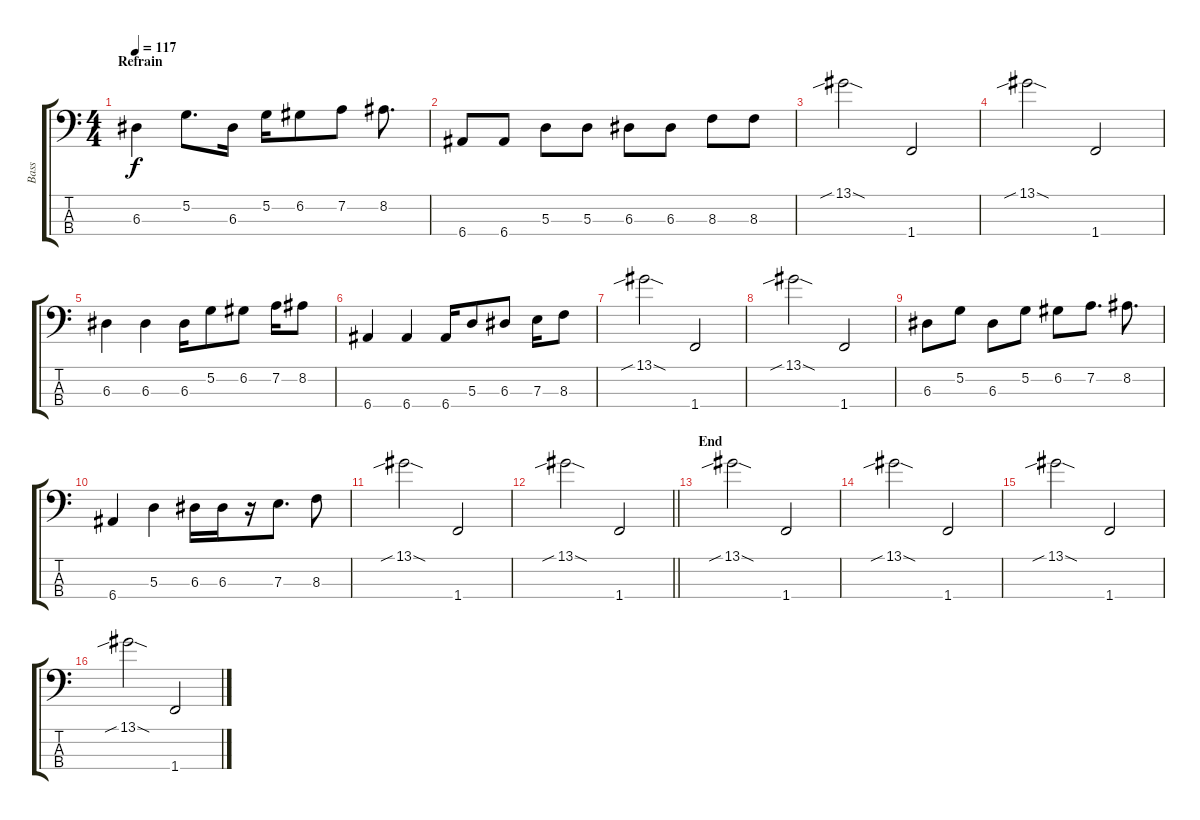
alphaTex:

\track ("Bass" "Bass") {instrument electricbassfinger}
\staff {score tabs}
\tuning (G2 D2 A1 E1) {hide}
\ts (4 4)
\section ("" "Refrain")
\tempo 117
\clef f4
\ks c
6.3.4{dy f} 5.2.8{d} 6.3.16 5.2.16 6.2.8 7.2.8 8.2.8{d} |
6.4.8 6.4.8 5.3.8 5.3.8 6.3.8 6.3.8 8.3.8 8.3.8 |
13.1{sib sod}.2 1.4.2 |
13.1{sib sod}.2 1.4.2 |
6.3.4 6.3.4 6.3.16 5.2.8 6.2.8 7.2.16 8.2.8 |
6.4.4 6.4.4 6.4.16 5.3.8 6.3.8 7.3.16 8.3.8 |
13.1{sib sod}.2 1.4.2 |
13.1{sib sod}.2 1.4.2 |
6.3.8 5.2.8 6.3.8 5.2.8 6.2.8 7.2.8{d} 8.2.8{d} |
6.4.4 5.3.4 6.3.16 6.3.16 r.16 7.3.8{d} 8.3.8 |
13.1{sib sod}.2 1.4.2 |
\barLineRight lightlight
13.1{sib sod}.2 1.4.2 |
\section ("" "End")
13.1{sib sod}.2 1.4.2 |
13.1{sib sod}.2 1.4.2 |
13.1{sib sod}.2 1.4.2 |
13.1{sib sod}.2 1.4.2
